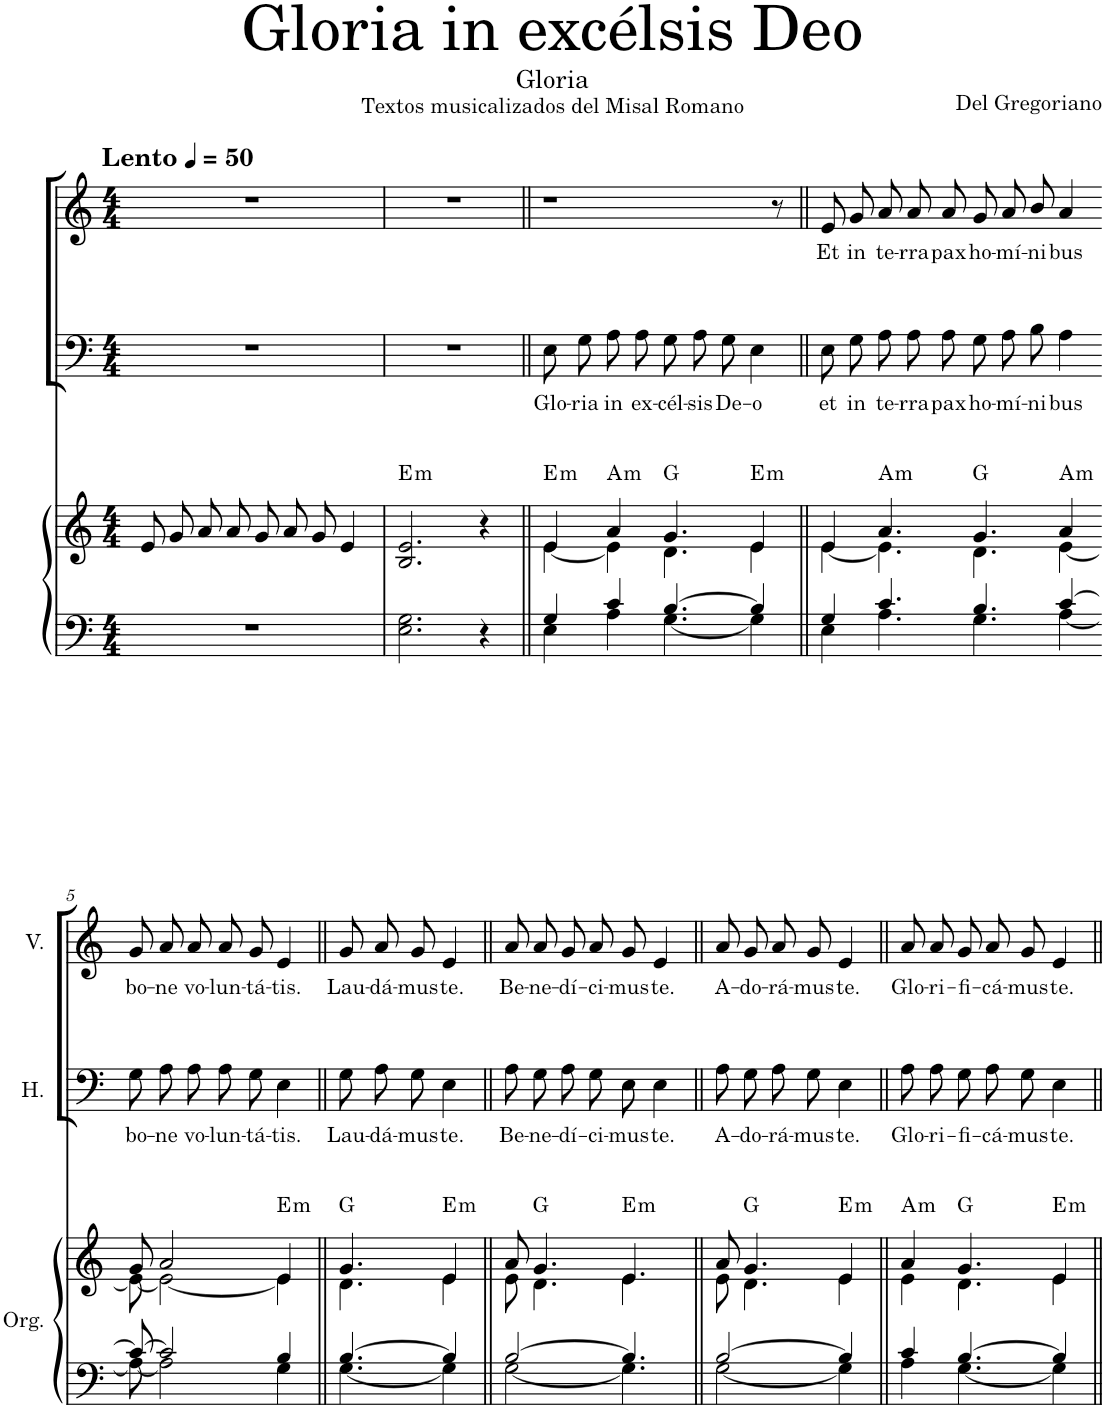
**kern	**kern	**harte	**kern	**text	**kern	**text
*part3	*part3	*part3	*part2	*part2	*part1	*part1
*staff4	*staff3	*	*staff2	*staff2	*staff1	*staff1
*I"Órgano	*	*	*I"Hombres	*	*I"Mujeres	*
*	*	*	*I'H.	*	*	*
*clefF4	*clefG2	*	*clefF4	*	*clefG2	*
*k[]	*k[]	*	*k[]	*	*k[]	*
*M4/4	*M4/4	*	*M4/4	*	*M4/4	*
*MM50	*MM50	*	*MM50	*	*MM50	*
=1	=1	=1	=1	=1	=1	=1
!	!	!	!	!	!LO:TX:a:B:t=Lento	!
1r	8e/L	.	1r	.	1r	.
.	8g/J	.	.	.	.	.
.	8a/L	.	.	.	.	.
.	8a/J	.	.	.	.	.
.	8g/L	.	.	.	.	.
.	8a/J	.	.	.	.	.
.	8g/L	.	.	.	.	.
.	[8e/J	.	.	.	.	.
=2	=2	=2	=2	=2	=2	=2
!	!	!LO:H:kt=m	!	!	!	!
2.E\ 2.G\	2.B/ 2.e/	E:min	1r	.	1r	.
4r	8e/]	.	.	.	.	.
.	4r	.	.	.	.	.
8ryy	.	.	8ryy	.	8ryy	.
=3||	=3||	=3||	=3||	=3||	=3||	=3||
*^	*^	*	*	*	*	*
!	!	!	!	!LO:H:kt=m	!	!LO:LY:b	!	!
4G/	4E\	4e/	[4e\	E:min	8E\L	Glo-	1r	.
!	!	!	!	!	!	!LO:LY:b	!	!
.	.	.	.	.	8G\J	-ria	.	.
!	!	!	!	!LO:H:kt=m	!	!LO:LY:b	!	!
4c/	4A\	4a/	4e\]	A:min	8A\L	in	.	.
!	!	!	!	!	!	!LO:LY:b	!	!
.	.	.	.	.	8A\J	ex-	.	.
!	!	!	!	!	!	!LO:LY:b	!	!
[4.B/	[4.G\	4.g/	4.d\	G:maj	8G\L	-cél-	.	.
!	!	!	!	!	!	!LO:LY:b	!	!
.	.	.	.	.	8A\J	-sis	.	.
!	!	!	!	!	!	!LO:LY:b	!	!
.	.	.	.	.	8G\L	De-	.	.
!	!	!	!	!LO:H:kt=m	!	!LO:LY:b	!	!
8B/_	8G\_	[8e/	[8e\	E:min	[8E\J	-o	.	.
8ryy	8ryy	8ryy	8ryy	.	8ryy	.	8r	.
=4||	=4||	=4||	=4||	=4||	=4||	=4||	=4||	=4||
!	!	!	!	!	!	!LO:LY:b	!	!LO:LY:b
*	*	*^	*^	*	*	*	*	*
4G/	4E\	4e/	[4e\	2ryy	1ryy	.	8E\	et	8e/	Et
!	!	!	!	!	!	!	!	!	!	!LO:LY:b
.	.	.	.	.	.	.	8E\]	.	8g/	in
!	!	!	!	!	!	!LO:H:kt=m	!	!LO:LY:b	!	!LO:LY:b
8B/]	8G\]	8e/]	8e\]	.	.	A:min	8G\	in	8a/	te-
!	!	!	!	!	!	!	!	!LO:LY:b	!	!LO:LY:b
4.c/	4.A\	4.a/	4.e\]	.	.	.	8A\	te-	8a/	-rra
!	!	!	!	!	!	!	!	!LO:LY:b	!	!LO:LY:b
.	.	.	.	8ryy	.	.	8A\	-rra	8a/	pax
!	!	!	!	!	!	!	!	!LO:LY:b	!	!LO:LY:b
.	.	.	.	2.ryy	.	G:maj	8A\	pax	8g/	ho-
!	!	!	!	!	!	!	!	!LO:LY:b	!	!LO:LY:b
4.B/	4.G\	4.g/	4.d\	.	.	.	8G\	ho-	8a/	-mí-
!	!	!	!	!	!	!	!	!LO:LY:b	!	!LO:LY:b
.	.	.	.	.	.	.	8A\	-mí-	8b/	-ni
!	!	!	!	!	!	!LO:H:kt=m	!	!LO:LY:b	!	!LO:LY:b
.	.	.	.	.	4.ryy	A:min	8B\	-ni	4a/	bus
!	!	!	!	!	!	!	!	!LO:LY:b	!	!
[4c/	[4A\	4a/	[4e\	.	.	.	4A\	bus	.	.
.	.	.	.	.	.	.	.	.	8ryy	.
!!LO:LB:g=z
=5-	=5-	=5-	=5-	=5-	=5-	=5-	=5-	=5-	=5-	=5-
!	!	!	!	!	!	!	!	!LO:LY:b	!	!LO:LY:b
*	*	*	*v	*v	*v	*	*	*	*	*
8c/_	8A\_	8g/	8e\_	.	8G\L	bo-	8g/L	bo-
!	!	!	!	!	!	!LO:LY:b	!	!LO:LY:b
2c/]	2A\]	2a/	2e\_	.	8A\J	-ne	8a/J	-ne
!	!	!	!	!	!	!LO:LY:b	!	!LO:LY:b
.	.	.	.	.	8A\L	vo-	8a/L	vo-
!	!	!	!	!	!	!LO:LY:b	!	!LO:LY:b
.	.	.	.	.	8A\J	-lun-	8a/J	-lun-
!	!	!	!	!	!	!LO:LY:b	!	!LO:LY:b
.	.	.	.	.	8G\	-tá-	8g/	-tá-
!	!	!	!	!LO:H:kt=m	!	!LO:LY:b	!	!LO:LY:b
4B/	4G\	4e/	4e\]	E:min	4E\	-tis.	4e/	-tis.
=6||	=6||	=6||	=6||	=6||	=6||	=6||	=6||	=6||
!	!	!	!	!	!	!LO:LY:b	!	!LO:LY:b
[4.B/	[4.G\	4.g/	4.d\	G:maj	8G\	Lau-	8g/	Lau-
!	!	!	!	!	!	!LO:LY:b	!	!LO:LY:b
.	.	.	.	.	8A\L	-dá-	8a/L	-dá-
!	!	!	!	!	!	!LO:LY:b	!	!LO:LY:b
.	.	.	.	.	8G\J	-mus	8g/J	-mus
!	!	!	!	!LO:H:kt=m	!	!LO:LY:b	!	!LO:LY:b
4B/]	4G\]	4e/	4e\	E:min	4E\	te.	4e/	te.
=7||	=7||	=7||	=7||	=7||	=7||	=7||	=7||	=7||
!	!	!	!	!	!	!LO:LY:b	!	!LO:LY:b
[2B/	[2G\	8a/	8e\	.	8A\L	Be-	8a/L	Be-
!	!	!	!	!	!	!LO:LY:b	!	!LO:LY:b
.	.	4.g/	4.d\	G:maj	8G\J	-ne-	8a/J	-ne-
!	!	!	!	!	!	!LO:LY:b	!	!LO:LY:b
.	.	.	.	.	8A\L	-dí-	8g/L	-dí-
!	!	!	!	!	!	!LO:LY:b	!	!LO:LY:b
.	.	.	.	.	8G\J	-ci-	8a/J	-ci-
!	!	!	!	!LO:H:kt=m	!	!LO:LY:b	!	!LO:LY:b
4.B/]	4.G\]	4.e/	4.e\	E:min	8E\	-mus	8g/	-mus
!	!	!	!	!	!	!LO:LY:b	!	!LO:LY:b
.	.	.	.	.	4E\	te.	4e/	te.
=8||	=8||	=8||	=8||	=8||	=8||	=8||	=8||	=8||
!	!	!	!	!	!	!LO:LY:b	!	!LO:LY:b
[2B/	[2G\	8a/	8e\	.	8A\L	A-	8a/L	A-
!	!	!	!	!	!	!LO:LY:b	!	!LO:LY:b
.	.	4.g/	4.d\	G:maj	8G\J	-do-	8g/J	-do-
!	!	!	!	!	!	!LO:LY:b	!	!LO:LY:b
.	.	.	.	.	8A\L	-rá-	8a/L	-rá-
!	!	!	!	!	!	!LO:LY:b	!	!LO:LY:b
.	.	.	.	.	8G\J	-mus	8g/J	-mus
!	!	!	!	!LO:H:kt=m	!	!LO:LY:b	!	!LO:LY:b
4B/]	4G\]	4e/	4e\	E:min	4E\	te.	4e/	te.
=9||	=9||	=9||	=9||	=9||	=9||	=9||	=9||	=9||
!	!	!	!	!LO:H:kt=m	!	!LO:LY:b	!	!LO:LY:b
4c/	4A\	4a/	4e\	A:min	8A\L	Glo-	8a/L	Glo-
!	!	!	!	!	!	!LO:LY:b	!	!LO:LY:b
.	.	.	.	.	8A\J	-ri-	8a/J	-ri-
!	!	!	!	!	!	!LO:LY:b	!	!LO:LY:b
[4.B/	[4.G\	4.g/	4.d\	G:maj	8G\L	-fi-	8g/L	-fi-
!	!	!	!	!	!	!LO:LY:b	!	!LO:LY:b
.	.	.	.	.	8A\J	-cá-	8a/J	-cá-
!	!	!	!	!	!	!LO:LY:b	!	!LO:LY:b
.	.	.	.	.	8G\	-mus	8g/	-mus
!	!	!	!	!LO:H:kt=m	!	!LO:LY:b	!	!LO:LY:b
4B/]	4G\]	4e/	4e\	E:min	4E\	te.	4e/	te.
*v	*v	*	*	*	*	*	*	*
*	*v	*v	*	*	*	*	*
=||	=||	=||	=||	=||	=||	=||
*-	*-	*-	*-	*-	*-	*-
